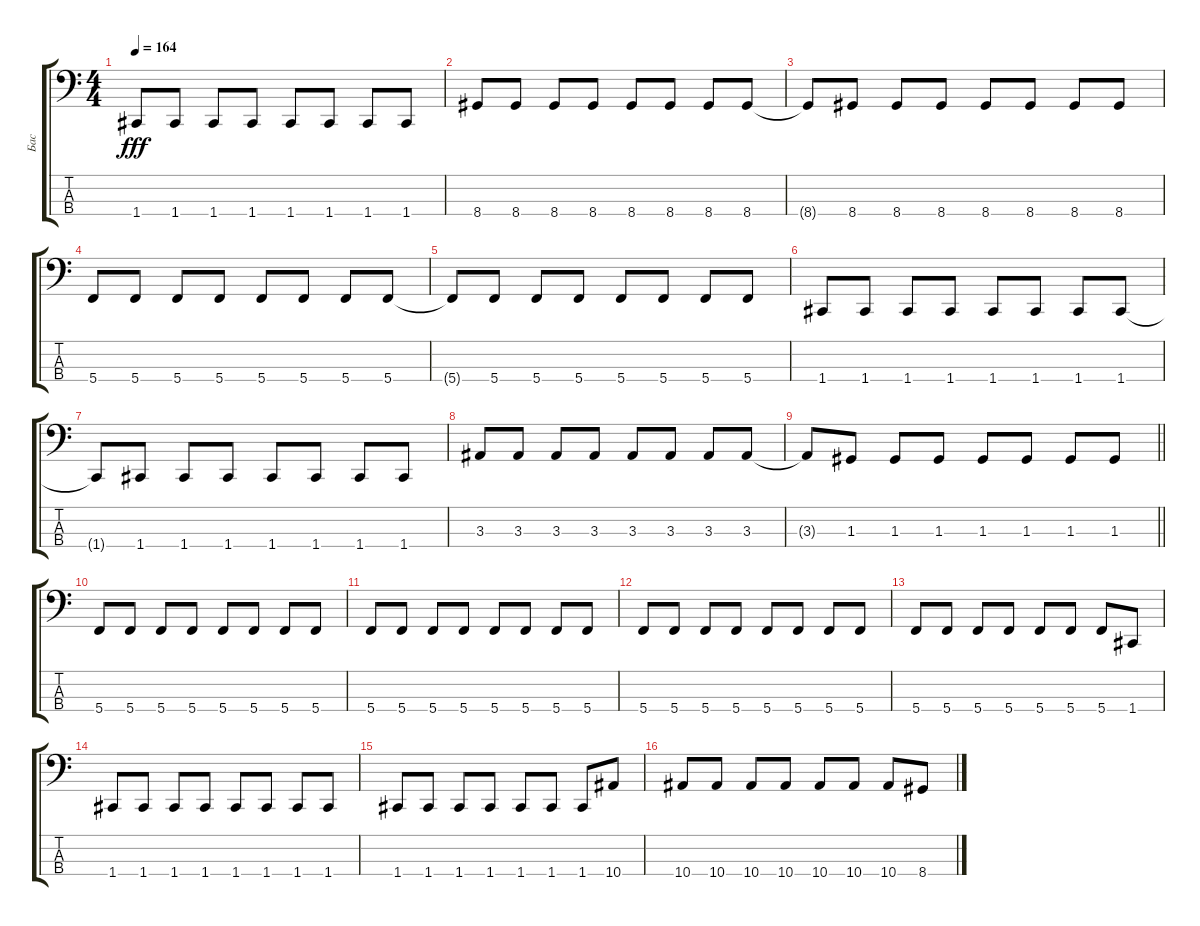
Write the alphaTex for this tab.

\track ("Бас" "Бас") {instrument electricbassfinger}
\staff {score tabs}
\tuning (F2 C2 G1 C1) {hide}
\ts (4 4)
\tempo 164
\clef f4
\ks c
1.4{t}.8{dy fff} 1.4.8 1.4.8 1.4.8 1.4.8 1.4.8 1.4.8 1.4.8 |
8.4.8 8.4.8 8.4.8 8.4.8 8.4.8 8.4.8 8.4.8 8.4.8 |
8.4{t}.8 8.4.8 8.4.8 8.4.8 8.4.8 8.4.8 8.4.8 8.4.8 |
5.4.8 5.4.8 5.4.8 5.4.8 5.4.8 5.4.8 5.4.8 5.4.8 |
5.4{t}.8 5.4.8 5.4.8 5.4.8 5.4.8 5.4.8 5.4.8 5.4.8 |
1.4.8 1.4.8 1.4.8 1.4.8 1.4.8 1.4.8 1.4.8 1.4.8 |
1.4{t}.8 1.4.8 1.4.8 1.4.8 1.4.8 1.4.8 1.4.8 1.4.8 |
3.3.8 3.3.8 3.3.8 3.3.8 3.3.8 3.3.8 3.3.8 3.3.8 |
\barLineRight lightlight
3.3{t}.8 1.3.8 1.3.8 1.3.8 1.3.8 1.3.8 1.3.8 1.3.8 |
5.4.8 5.4.8 5.4.8 5.4.8 5.4.8 5.4.8 5.4.8 5.4.8 |
5.4.8 5.4.8 5.4.8 5.4.8 5.4.8 5.4.8 5.4.8 5.4.8 |
5.4.8 5.4.8 5.4.8 5.4.8 5.4.8 5.4.8 5.4.8 5.4.8 |
5.4.8 5.4.8 5.4.8 5.4.8 5.4.8 5.4.8 5.4.8 1.4.8 |
1.4.8 1.4.8 1.4.8 1.4.8 1.4.8 1.4.8 1.4.8 1.4.8 |
1.4.8 1.4.8 1.4.8 1.4.8 1.4.8 1.4.8 1.4.8 10.4.8 |
10.4.8 10.4.8 10.4.8 10.4.8 10.4.8 10.4.8 10.4.8 8.4.8
